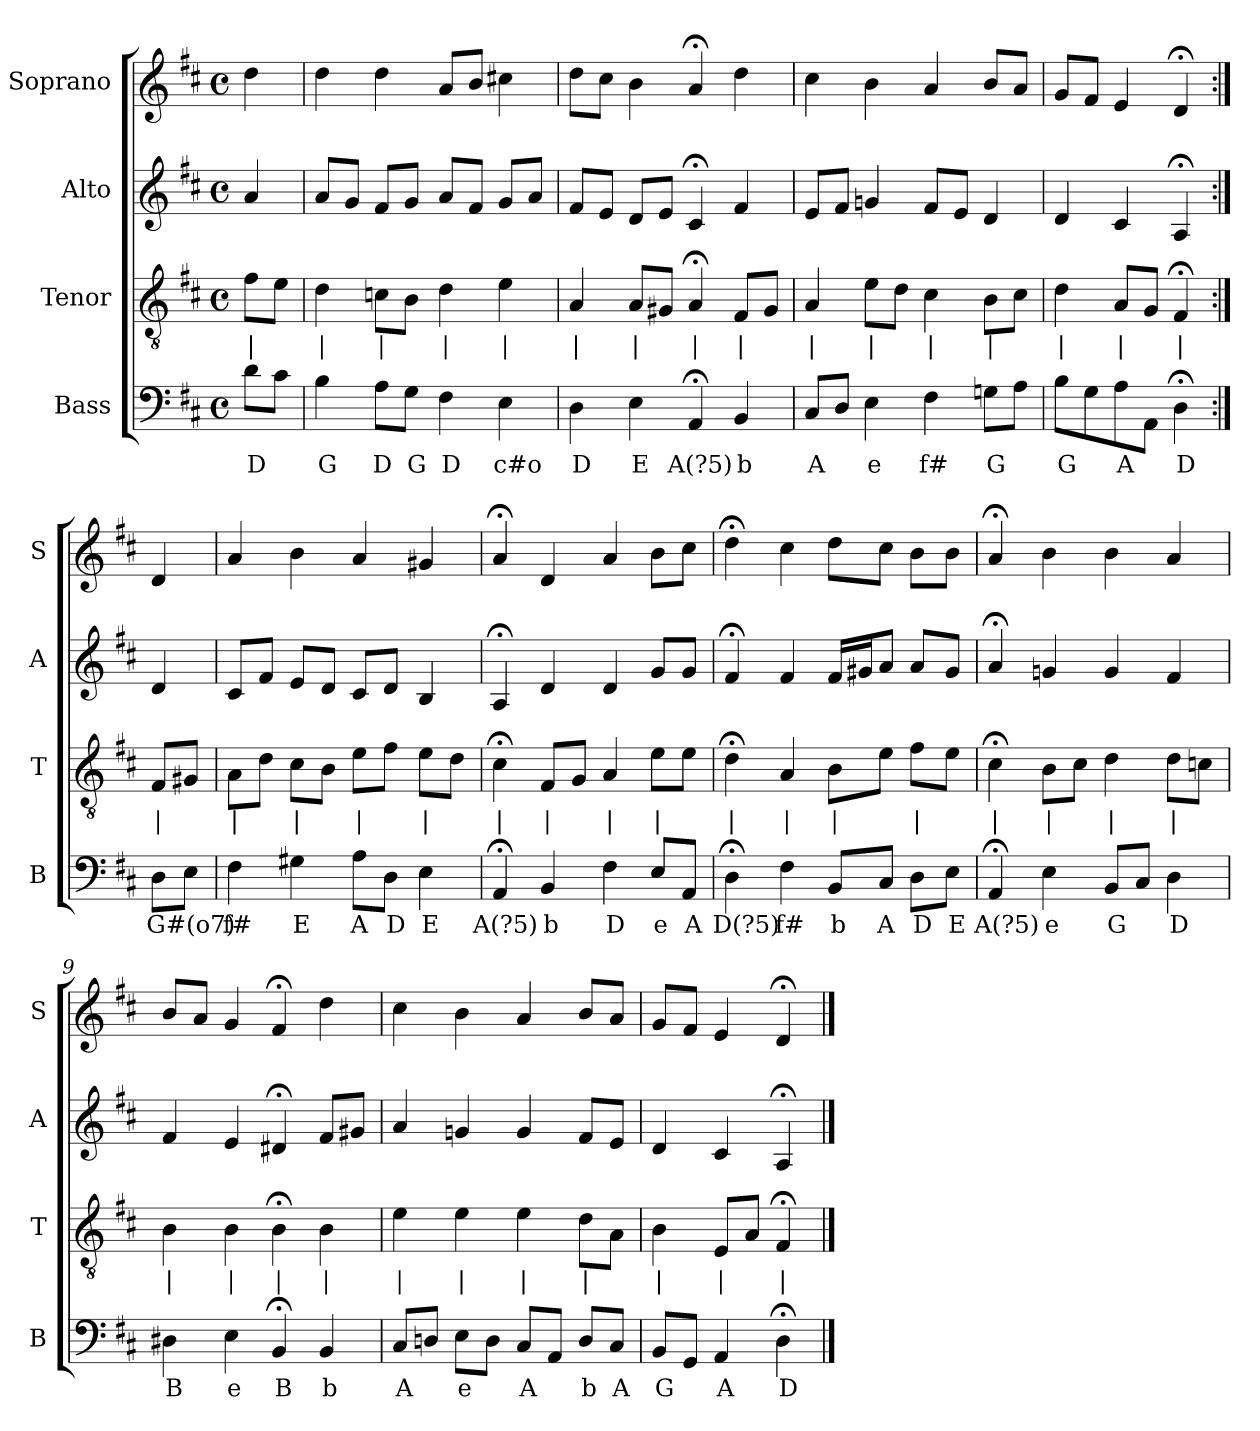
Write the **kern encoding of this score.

**kern	**text	**kern	**text	**kern	**kern
*part4	*part4	*part3	*part3	*part2	*part1
*staff4	*staff4	*staff3	*staff3	*staff2	*staff1
*I"Bass	*	*I"Tenor	*	*I"Alto	*I"Soprano
*I'B	*	*I'T	*	*I'A	*I'S
*clefF4	*	*clefGv2	*	*clefG2	*clefG2
*k[f#c#]	*	*k[f#c#]	*	*k[f#c#]	*k[f#c#]
*D:	*	*D:	*	*D:	*D:
*M4/4	*	*M4/4	*	*M4/4	*M4/4
*met(c)	*	*met(c)	*	*met(c)	*met(c)
*MM100	*	*MM100	*	*MM100	*MM100
=	=	=	=	=	=
8dL	D	8f#L	|	4a	4dd
8c#J	.	8eJ	.	.	.
=1	=1	=1	=1	=1	=1
4B	G	4d	|	8aL	4dd
.	.	.	.	8gJ	.
8AL	D	8cnL	|	8f#L	4dd
8GJ	G	8BJ	.	8gJ	.
4F#	D	4d	|	8aL	8aL
.	.	.	.	8f#J	8bJ
4E	c#o	4e	|	8gL	4cc#X
.	.	.	.	8aJ	.
=2	=2	=2	=2	=2	=2
4D	D	4A	|	8f#L	8ddL
.	.	.	.	8eJ	8cc#J
4E	E	8AL	|	8dL	4b
.	.	8G#XJ	.	8eJ	.
4AA;<	A(?5)	4A;<	|	4c#;<	4a;<
4BB	b	8F#L	|	4f#	4dd
.	.	8G#J	.	.	.
=3	=3	=3	=3	=3	=3
8C#L	A	4A	|	8eL	4cc#
8DJ	.	.	.	8f#J	.
4E	e	8eL	|	4gn	4b
.	.	8dJ	.	.	.
4F#	f#	4c#	|	8f#L	4a
.	.	.	.	8eJ	.
8GnL	G	8BL	|	4d	8bL
8AJ	.	8c#J	.	.	8aJ
=4	=4	=4	=4	=4	=4
8BL	G	4d	|	4d	8gL
8G	.	.	.	.	8f#J
8A	A	8AL	|	4c#	4e
8AAJ	.	8GJ	.	.	.
4D;<	D	4F#;<	|	4A;<	4d;<
=:|!	=:|!	=:|!	=:|!	=:|!	=:|!
8DL	G#(o7)	8F#L	|	4d	4d
8EJ	.	8G#XJ	.	.	.
=5	=5	=5	=5	=5	=5
4F#	f#	8AL	|	8c#L	4a
.	.	8dJ	.	8f#J	.
4G#X	E	8c#L	|	8eL	4b
.	.	8BJ	.	8dJ	.
8AL	A	8eL	|	8c#L	4a
8DJ	D	8f#J	.	8dJ	.
4E	E	8eL	|	4B	4g#X
.	.	8dJ	.	.	.
=6	=6	=6	=6	=6	=6
4AA;<	A(?5)	4c#;<	|	4A;<	4a;<
4BB	b	8F#L	|	4d	4d
.	.	8GJ	.	.	.
4F#	D	4A	|	4d	4a
8EL	e	8eL	|	8gL	8bL
8AAJ	A	8eJ	.	8gJ	8cc#J
=7	=7	=7	=7	=7	=7
4D;<	D(?5)	4d;<	|	4f#;<	4dd;<
4F#	f#	4A	|	4f#	4cc#
8BBL	b	8BL	|	16f#LL	8ddL
.	.	.	.	16g#XJ	.
8C#J	A	8eJ	.	8aJ	8cc#J
8DL	D	8f#L	|	8aL	8bL
8EJ	E	8eJ	.	8g#J	8bJ
=8	=8	=8	=8	=8	=8
4AA;<	A(?5)	4c#;<	|	4a;<	4a;<
4E	e	8BL	|	4gn	4b
.	.	8c#J	.	.	.
8BBL	G	4d	|	4g	4b
8C#J	.	.	.	.	.
4D	D	8dL	|	4f#	4a
.	.	8cnJ	.	.	.
=9	=9	=9	=9	=9	=9
4D#X	B	4B	|	4f#	8bL
.	.	.	.	.	8aJ
4E	e	4B	|	4e	4g
4BB;<	B	4B;<	|	4d#X;<	4f#;<
4BB	b	4B	|	8f#L	4dd
.	.	.	.	8g#XJ	.
=10	=10	=10	=10	=10	=10
8C#L	A	4e	|	4a	4cc#
8DnJ	.	.	.	.	.
8EL	e	4e	|	4gn	4b
8DJ	.	.	.	.	.
8C#L	A	4e	|	4g	4a
8AAJ	.	.	.	.	.
8DL	b	8dL	|	8f#L	8bL
8C#J	A	8AJ	.	8eJ	8aJ
=11	=11	=11	=11	=11	=11
8BBL	G	4B	|	4d	8gL
8GGJ	.	.	.	.	8f#J
4AA	A	8EL	|	4c#	4e
.	.	8AJ	.	.	.
4D;<	D	4F#;<	|	4A;<	4d;<
==	==	==	==	==	==
*-	*-	*-	*-	*-	*-
